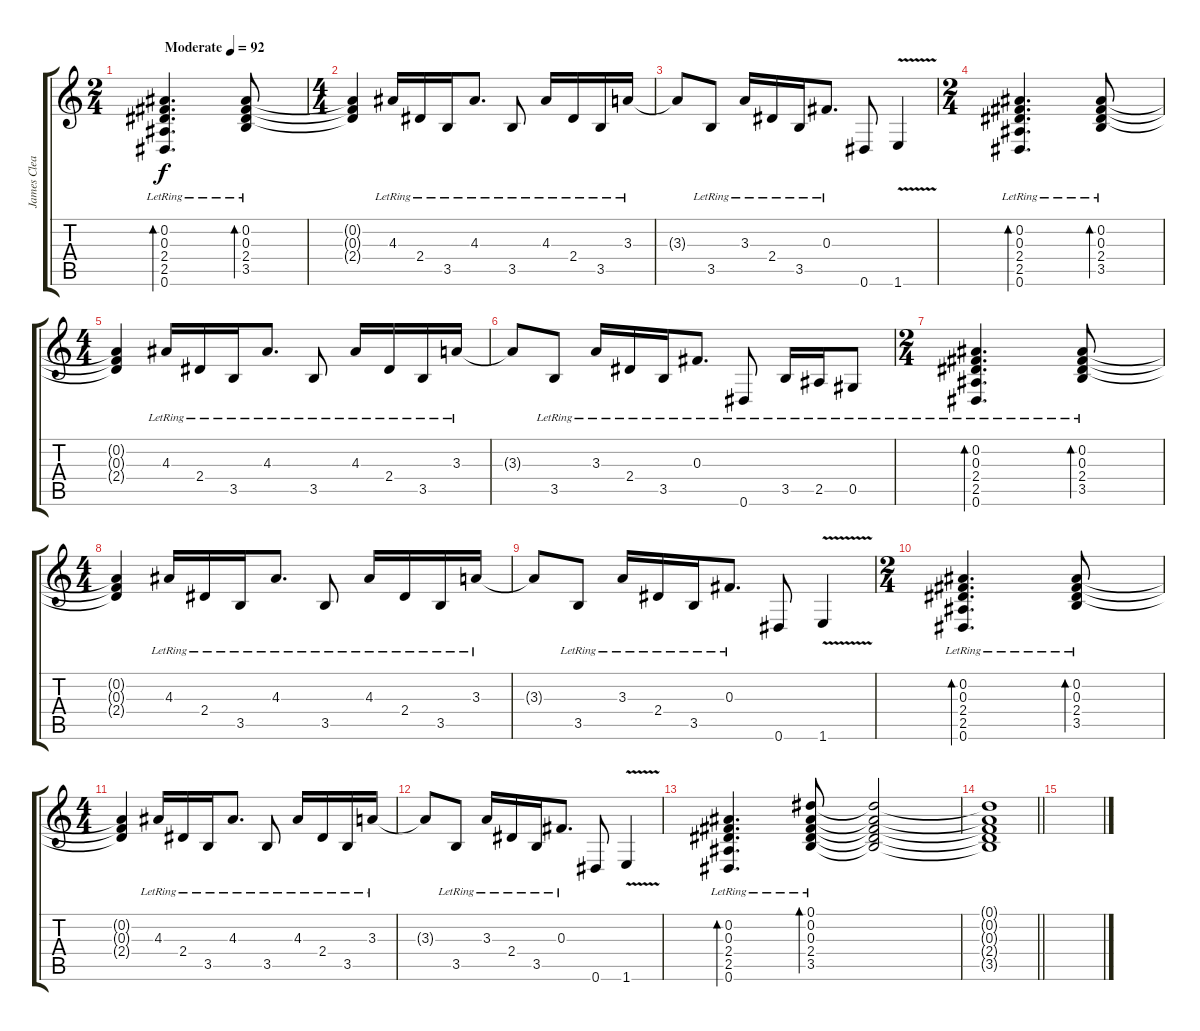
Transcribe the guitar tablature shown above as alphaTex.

\track ("James Clean" "James Clea") {instrument electricguitarclean}
\staff {score tabs}
\tuning (Eb4 Bb3 Gb3 Db3 Ab2 Eb2) {hide}
\ts (2 4)
\tempo (92 "Moderate")
\clef g2
\ks c
(0.2{lr} 0.3{lr} 2.4{lr} 2.5{lr} 0.6{lr}).4{d bd 240 dy f instrument electricguitarclean} (0.2{lr} 0.3{lr} 2.4{lr} 3.5{lr}).8{bd 240} |
\ts (4 4)
(0.2{t} 0.3{t} 2.4{t}).4 4.3{lr}.16 2.4{lr}.16 3.5{lr}.16 4.3{lr}.8{d} 3.5{lr}.8 4.3{lr}.16 2.4{lr}.16 3.5{lr}.16 3.3{lr}.16 |
3.3{t}.8 3.5{lr}.8 3.3{lr}.16 2.4{lr}.16 3.5{lr}.16 0.3{lr}.8{d} 0.6.8 1.6{v}.4 |
\ts (2 4)
(0.2{lr} 0.3{lr} 2.4{lr} 2.5{lr} 0.6{lr}).4{d bd 240} (0.2{lr} 0.3{lr} 2.4{lr} 3.5{lr}).8{bd 240} |
\ts (4 4)
(0.2{t} 0.3{t} 2.4{t}).4 4.3{lr}.16 2.4{lr}.16 3.5{lr}.16 4.3{lr}.8{d} 3.5{lr}.8 4.3{lr}.16 2.4{lr}.16 3.5{lr}.16 3.3{lr}.16 |
3.3{t}.8 3.5{lr}.8 3.3{lr}.16 2.4{lr}.16 3.5{lr}.16 0.3{lr}.8{d} 0.6{lr}.8 3.5{lr}.16 2.5{lr}.16 0.5{lr}.8 |
\ts (2 4)
(0.2{lr} 0.3{lr} 2.4{lr} 2.5{lr} 0.6{lr}).4{d bd 240} (0.2{lr} 0.3{lr} 2.4{lr} 3.5{lr}).8{bd 240} |
\ts (4 4)
(0.2{t} 0.3{t} 2.4{t}).4 4.3{lr}.16 2.4{lr}.16 3.5{lr}.16 4.3{lr}.8{d} 3.5{lr}.8 4.3{lr}.16 2.4{lr}.16 3.5{lr}.16 3.3{lr}.16 |
3.3{t}.8 3.5{lr}.8 3.3{lr}.16 2.4{lr}.16 3.5{lr}.16 0.3{lr}.8{d} 0.6.8 1.6{v}.4 |
\ts (2 4)
(0.2{lr} 0.3{lr} 2.4{lr} 2.5{lr} 0.6{lr}).4{d bd 240} (0.2{lr} 0.3{lr} 2.4{lr} 3.5{lr}).8{bd 240} |
\ts (4 4)
(0.2{t} 0.3{t} 2.4{t}).4 4.3{lr}.16 2.4{lr}.16 3.5{lr}.16 4.3{lr}.8{d} 3.5{lr}.8 4.3{lr}.16 2.4{lr}.16 3.5{lr}.16 3.3{lr}.16 |
3.3{t}.8 3.5{lr}.8 3.3{lr}.16 2.4{lr}.16 3.5{lr}.16 0.3{lr}.8{d} 0.6.8 1.6{v}.4 |
(0.2{lr} 0.3{lr} 2.4{lr} 2.5{lr} 0.6{lr}).4{d bd 240} (0.1{lr} 0.2{lr} 0.3{lr} 2.4{lr} 3.5{lr}).8{bd 240} (0.1{t} 0.2{t} 0.3{t} 2.4{t} 3.5{t}).2 |
\barLineRight lightlight
(0.1{t} 0.2{t} 0.3{t} 2.4{t} 3.5{t}).1 |
\section ("" "")
